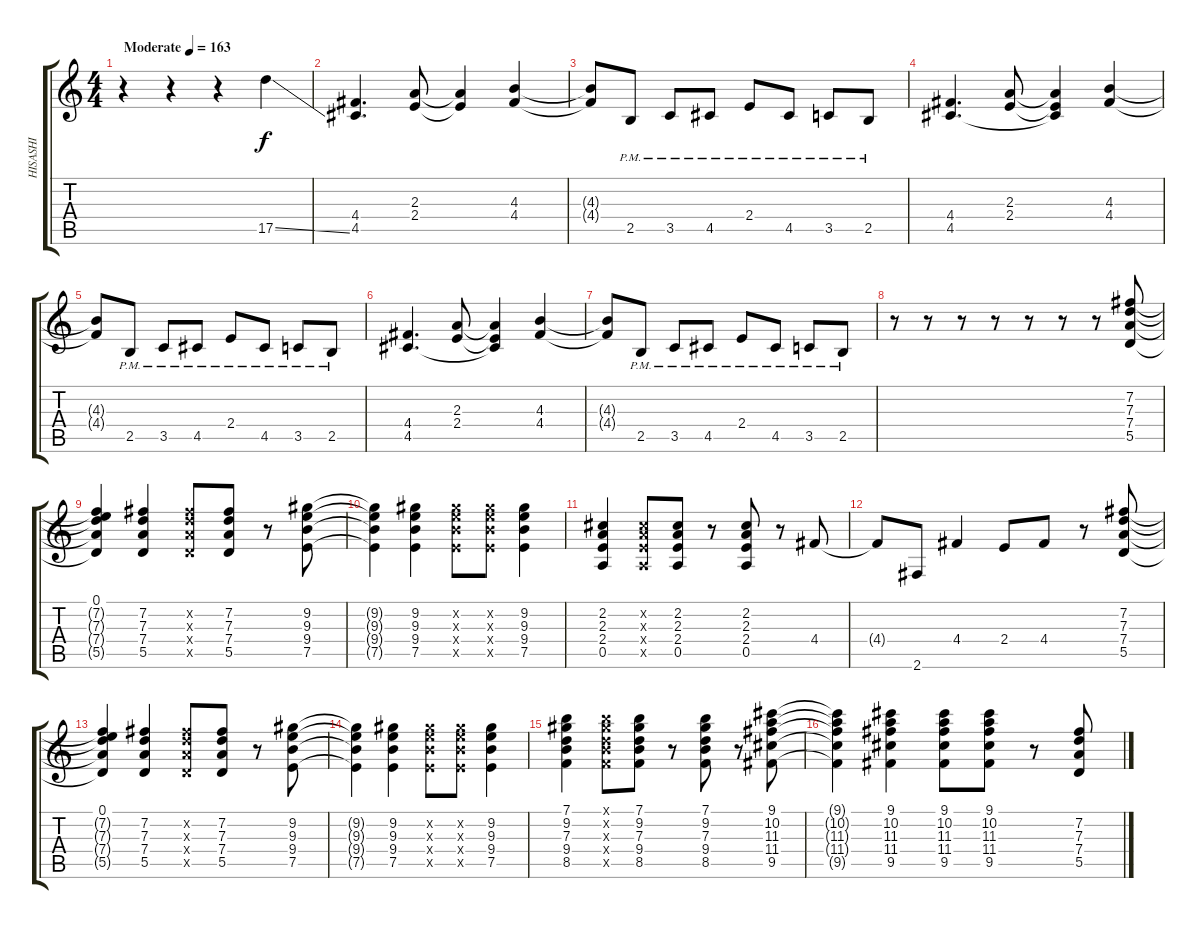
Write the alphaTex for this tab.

\track ("HISASHI" "HISASHI") {instrument overdrivenguitar}
\staff {score tabs}
\tuning (E4 B3 G3 D3 A2 E2) {hide}
\ts (4 4)
\tempo (163 "Moderate")
\clef g2
\ks c
r.4{dy f instrument overdrivenguitar} r.4 r.4 17.5{ss}.4 |
(4.4 4.5).4{d} (2.3 2.4).8 (2.3{t} 2.4{t}).4 (4.3 4.4).4 |
(4.3{t} 4.4{t}).8 2.5{pm}.8 3.5{pm}.8 4.5{pm}.8 2.4{pm}.8 4.5{pm}.8 3.5{pm}.8 2.5{pm}.8 |
(4.4 4.5).4{d} (2.3 2.4).8 (2.3{t} 2.4{t} 4.5{t}).4 (4.3 4.4).4 |
(4.3{t} 4.4{t}).8 2.5{pm}.8 3.5{pm}.8 4.5{pm}.8 2.4{pm}.8 4.5{pm}.8 3.5{pm}.8 2.5{pm}.8 |
(4.4 4.5).4{d} (2.3 2.4).8 (2.3{t} 2.4{t} 4.5{t}).4 (4.3 4.4).4 |
(4.3{t} 4.4{t}).8 2.5{pm}.8 3.5{pm}.8 4.5{pm}.8 2.4{pm}.8 4.5{pm}.8 3.5{pm}.8 2.5{pm}.8 |
r.8 r.8 r.8 r.8 r.8 r.8 r.8 (7.2 7.3 7.4 5.5).8 |
(0.1 7.2{t} 7.3{t} 7.4{t} 5.5{t}).4 (7.2 7.3 7.4 5.5).4 (7.2{x} 7.3{x} 7.4{x} 5.5{x}).8 (7.2 7.3 7.4 5.5).8 r.8 (9.2 9.3 9.4 7.5).8 |
(9.2{t} 9.3{t} 9.4{t} 7.5{t}).4 (9.2 9.3 9.4 7.5).4 (9.2{x} 9.3{x} 9.4{x} 7.5{x}).8 (9.2{x} 9.3{x} 9.4{x} 7.5{x}).8 (9.2 9.3 9.4 7.5).4 |
(2.2 2.3 2.4 0.5).4 (2.2{x} 2.3{x} 2.4{x} 0.5{x}).8 (2.2 2.3 2.4 0.5).8 r.8 (2.2 2.3 2.4 0.5).8 r.8 4.4.8 |
4.4{t}.8 2.6.8 4.4.4 2.4.8 4.4.8 r.8 (7.2 7.3 7.4 5.5).8 |
(0.1 7.2{t} 7.3{t} 7.4{t} 5.5{t}).4 (7.2 7.3 7.4 5.5).4 (7.2{x} 7.3{x} 7.4{x} 5.5{x}).8 (7.2 7.3 7.4 5.5).8 r.8 (9.2 9.3 9.4 7.5).8 |
(9.2{t} 9.3{t} 9.4{t} 7.5{t}).4 (9.2 9.3 9.4 7.5).4 (9.2{x} 9.3{x} 9.4{x} 7.5{x}).8 (9.2{x} 9.3{x} 9.4{x} 7.5{x}).8 (9.2 9.3 9.4 7.5).4 |
(7.1 9.2 7.3 9.4 8.5).4 (7.1{x} 9.2{x} 7.3{x} 9.4{x} 8.5{x}).8 (7.1 9.2 7.3 9.4 8.5).8 r.8 (7.1 9.2 7.3 9.4 8.5).8 r.8 (9.1 10.2 11.3 11.4 9.5).8 |
(9.1{t} 10.2{t} 11.3{t} 11.4{t} 9.5{t}).4 (9.1 10.2 11.3 11.4 9.5).4 (9.1 10.2 11.3 11.4 9.5).8 (9.1 10.2 11.3 11.4 9.5).8 r.8 (7.2 7.3 7.4 5.5).8
